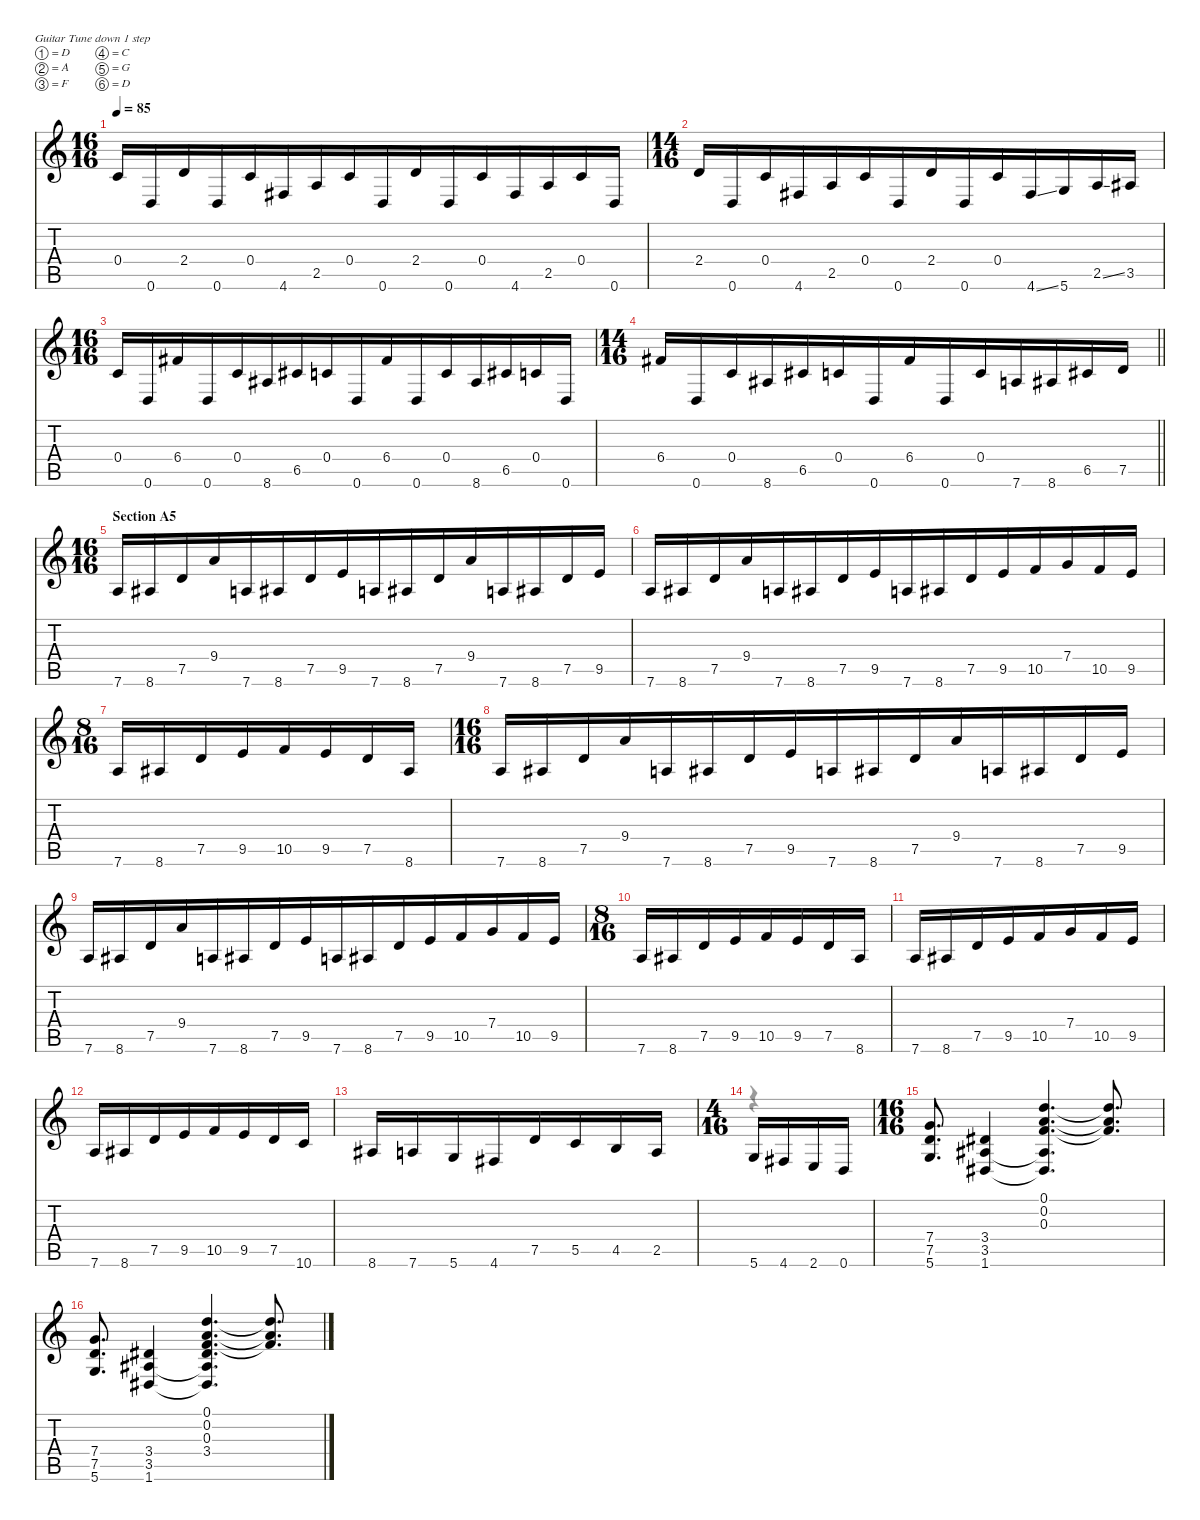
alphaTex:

\defaultSystemsLayout 4
\hideDynamics
\bracketExtendMode nobrackets
\singleTrackTrackNamePolicy hidden
\multiTrackTrackNamePolicy hidden
\firstSystemTrackNameMode fullname
\firstSystemTrackNameOrientation horizontal
\otherSystemsTrackNameOrientation horizontal
\track ("Distortion 2" "dist.guit.") {instrument distortionguitar}
\staff {score tabs}
\tuning (D4 A3 F3 C3 G2 D2)
\voice
\ts (16 16)
\beaming (8 8)
\tempo 85
\clef g2
\ks c
0.4.16{dy f beam Up} 0.6.16{beam Up} 2.4.16{beam Up} 0.6.16{beam Up} 0.4.16{beam Up} 4.6{acc #}.16{beam Up} 2.5.16{beam Up} 0.4.16{beam Up} 0.6.16{beam Up} 2.4.16{beam Up} 0.6.16{beam Up} 0.4.16{beam Up} 4.6{acc #}.16{beam Up} 2.5.16{beam Up} 0.4.16{beam Up} 0.6.16{beam Up} |
\ts (14 16)
\beaming (8 7)
2.4.16{beam Up} 0.6.16{beam Up} 0.4.16{beam Up} 4.6{acc #}.16{beam Up} 2.5.16{beam Up} 0.4.16{beam Up} 0.6.16{beam Up} 2.4.16{beam Up} 0.6.16{beam Up} 0.4.16{beam Up} 4.6{ss acc #}.16{beam Up} 5.6.16{beam Up} 2.5{ss}.16{beam Up} 3.5{acc #}.16{beam Up} |
\ts (16 16)
\beaming (8 8)
0.4.16{beam Up} 0.6.16{beam Up} 6.4{acc #}.16{beam Up} 0.6.16{beam Up} 0.4.16{beam Up} 8.6{acc #}.16{beam Up} 6.5{acc #}.16{beam Up} 0.4.16{beam Up} 0.6.16{beam Up} 6.4{acc #}.16{beam Up} 0.6.16{beam Up} 0.4.16{beam Up} 8.6{acc #}.16{beam Up} 6.5{acc #}.16{beam Up} 0.4.16{beam Up} 0.6.16{beam Up} |
\ts (14 16)
\beaming (8 7)
\barLineRight lightlight
6.4{acc #}.16{beam Up} 0.6.16{beam Up} 0.4.16{beam Up} 8.6{acc #}.16{beam Up} 6.5{acc #}.16{beam Up} 0.4.16{beam Up} 0.6.16{beam Up} 6.4{acc #}.16{beam Up} 0.6.16{beam Up} 0.4.16{beam Up} 7.6.16{beam Up} 8.6{acc #}.16{beam Up} 6.5{acc #}.16{beam Up} 7.5.16{beam Up} |
\ts (16 16)
\beaming (8 8)
\section ("" "Section A5")
7.6.16{beam Up} 8.6{acc #}.16{beam Up} 7.5.16{beam Up} 9.4.16{beam Up} 7.6.16{beam Up} 8.6{acc #}.16{beam Up} 7.5.16{beam Up} 9.5.16{beam Up} 7.6.16{beam Up} 8.6{acc #}.16{beam Up} 7.5.16{beam Up} 9.4.16{beam Up} 7.6.16{beam Up} 8.6{acc #}.16{beam Up} 7.5.16{beam Up} 9.5.16{beam Up} |
7.6.16{beam Up} 8.6{acc #}.16{beam Up} 7.5.16{beam Up} 9.4.16{beam Up} 7.6.16{beam Up} 8.6{acc #}.16{beam Up} 7.5.16{beam Up} 9.5.16{beam Up} 7.6.16{beam Up} 8.6{acc #}.16{beam Up} 7.5.16{beam Up} 9.5.16{beam Up} 10.5.16{beam Up} 7.4.16{beam Up} 10.5.16{beam Up} 9.5.16{beam Up} |
\ts (8 16)
\beaming (8 4)
7.6.16{beam Up} 8.6{acc #}.16{beam Up} 7.5.16{beam Up} 9.5.16{beam Up} 10.5.16{beam Up} 9.5.16{beam Up} 7.5.16{beam Up} 8.6{acc #}.16{beam Up} |
\ts (16 16)
\beaming (8 8)
7.6.16{beam Up} 8.6{acc #}.16{beam Up} 7.5.16{beam Up} 9.4.16{beam Up} 7.6.16{beam Up} 8.6{acc #}.16{beam Up} 7.5.16{beam Up} 9.5.16{beam Up} 7.6.16{beam Up} 8.6{acc #}.16{beam Up} 7.5.16{beam Up} 9.4.16{beam Up} 7.6.16{beam Up} 8.6{acc #}.16{beam Up} 7.5.16{beam Up} 9.5.16{beam Up} |
7.6.16{beam Up} 8.6{acc #}.16{beam Up} 7.5.16{beam Up} 9.4.16{beam Up} 7.6.16{beam Up} 8.6{acc #}.16{beam Up} 7.5.16{beam Up} 9.5.16{beam Up} 7.6.16{beam Up} 8.6{acc #}.16{beam Up} 7.5.16{beam Up} 9.5.16{beam Up} 10.5.16{beam Up} 7.4.16{beam Up} 10.5.16{beam Up} 9.5.16{beam Up} |
\ts (8 16)
\beaming (8 4)
7.6.16{beam Up} 8.6{acc #}.16{beam Up} 7.5.16{beam Up} 9.5.16{beam Up} 10.5.16{beam Up} 9.5.16{beam Up} 7.5.16{beam Up} 8.6{acc #}.16{beam Up} |
7.6.16{beam Up} 8.6{acc #}.16{beam Up} 7.5.16{beam Up} 9.5.16{beam Up} 10.5.16{beam Up} 7.4.16{beam Up} 10.5.16{beam Up} 9.5.16{beam Up} |
7.6.16{beam Up} 8.6{acc #}.16{beam Up} 7.5.16{beam Up} 9.5.16{beam Up} 10.5.16{beam Up} 9.5.16{beam Up} 7.5.16{beam Up} 10.6.16{beam Up} |
8.6{acc #}.16{beam Up} 7.6.16{beam Up} 5.6.16{beam Up} 4.6{acc #}.16{beam Up} 7.5.16{beam Up} 5.5.16{beam Up} 4.5.16{beam Up} 2.5.16{beam Up} |
\ts (4 16)
\beaming (8 2)
5.6.16{beam Up} 4.6{acc #}.16{beam Up} 2.6.16{beam Up} 0.6.16{beam Up} |
\ts (16 16)
\beaming (8 8)
(7.4 7.5 5.6).8{d beam Up} (3.4{acc #} 3.5{acc #} 1.6{acc #}).4{beam Up} (0.1 0.2 0.3 3.5{t acc #} 1.6{t acc #}).4{d beam Up} (0.1{t} 0.2{t} 0.3{t}).8{d beam Up} |
(7.4 7.5 5.6).8{d beam Up} (3.4{acc #} 3.5{acc #} 1.6{acc #}).4{beam Up} (0.1 0.2 0.3 3.4{acc #} 3.5{t acc #} 1.6{t acc #}).4{d beam Up} (0.1{t} 0.2{t} 0.3{t}).8{d beam Up}
\voice
\clef g2
\ottava regular
\simile none
\ks c
|
|
|
\barLineRight lightlight
|
|
|
|
|
|
|
|
|
|
r.4{dy mf beam Down} |
|
